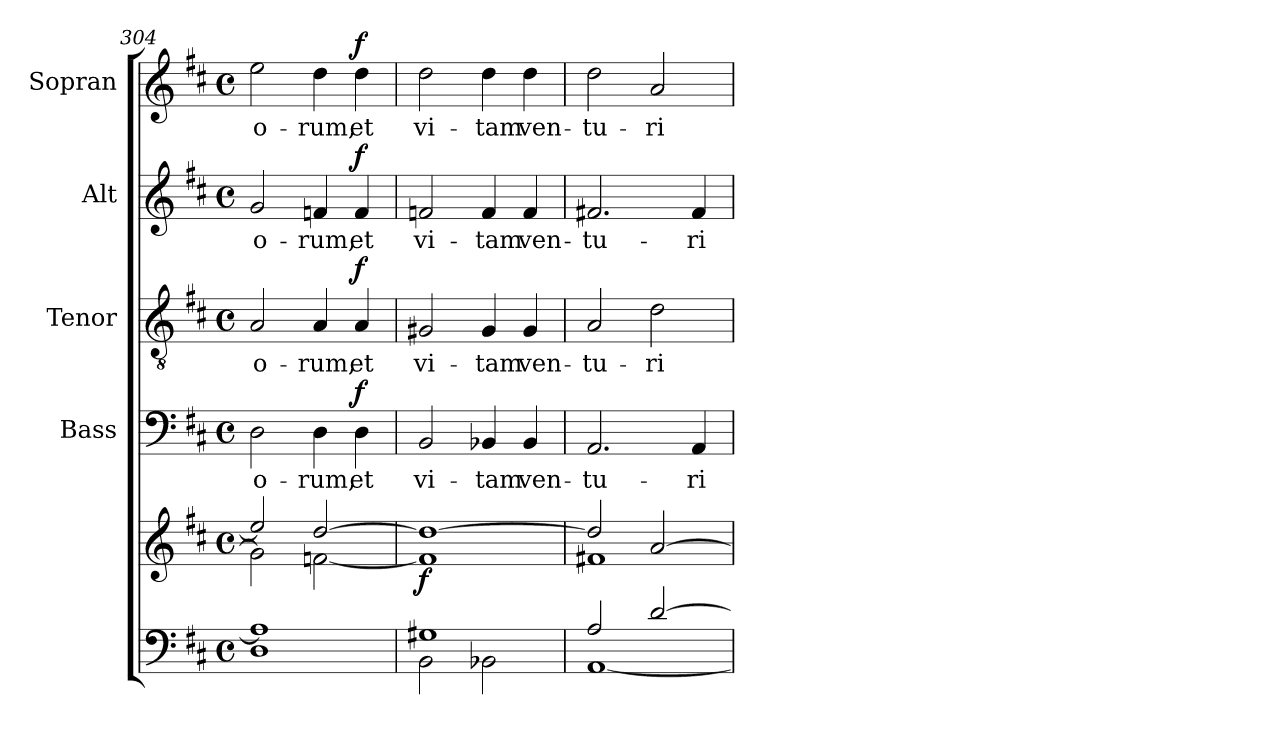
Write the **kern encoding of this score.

**kern	**kern	**dynam	**kern	**text	**dynam	**kern	**text	**dynam	**kern	**text	**dynam	**kern	**text	**dynam
*part5	*part5	*part5	*part4	*part4	*part4	*part3	*part3	*part3	*part2	*part2	*part2	*part1	*part1	*part1
*staff6	*staff5	*staff5/6	*staff4	*staff4	*staff4	*staff3	*staff3	*staff3	*staff2	*staff2	*staff2	*staff1	*staff1	*staff1
*	*	*	*I"Bass	*	*	*I"Tenor	*	*	*I"Alt	*	*	*I"Sopran	*	*
*	*	*	*I'B.	*	*	*I'T.	*	*	*I'A.	*	*	*I'S.	*	*
*clefF4	*clefG2	*	*clefF4	*	*	*clefGv2	*	*	*clefG2	*	*	*clefG2	*	*
*k[f#c#]	*k[f#c#]	*	*k[f#c#]	*	*	*k[f#c#]	*	*	*k[f#c#]	*	*	*k[f#c#]	*	*
*D:	*D:	*	*D:	*	*	*D:	*	*	*D:	*	*	*D:	*	*
*M4/4	*M4/4	*	*M4/4	*	*	*M4/4	*	*	*M4/4	*	*	*M4/4	*	*
*met(c)	*met(c)	*	*met(c)	*	*	*met(c)	*	*	*met(c)	*	*	*met(c)	*	*
=304	=304	=304	=304	=304	=304	=304	=304	=304	=304	=304	=304	=304	=304	=304
*^	*^	*	*	*	*	*	*	*	*	*	*	*	*	*
!	!	!	!	!	!	!LO:LY:b	!	!	!LO:LY:b	!	!	!LO:LY:b	!	!	!LO:LY:b	!
1A]	1D	2ee/]	2g\]	.	2D\	-o-	.	2A/	-o-	.	2g/	-o-	.	2ee\	-o-	.
!	!	!	!	!	!	!LO:LY:b	!	!	!LO:LY:b	!	!	!LO:LY:b	!	!	!LO:LY:b	!
.	.	[>2dd/	[<2fn\	.	4D\	-rum,	.	4A/	-rum,	.	4fn/	-rum,	.	4dd\	-rum,	.
!	!	!	!	!	!	!LO:LY:b	!LO:DY:a	!	!LO:LY:b	!LO:DY:a	!	!LO:LY:b	!LO:DY:a	!	!LO:LY:b	!LO:DY:a
.	.	.	.	.	4D\	et	f	4A/	et	f	4f/	et	f	4dd\	et	f
=305	=305	=305	=305	=305	=305	=305	=305	=305	=305	=305	=305	=305	=305	=305	=305	=305
!	!	!	!	!LO:DY:b	!	!LO:LY:b	!	!	!LO:LY:b	!	!	!LO:LY:b	!	!	!LO:LY:b	!
1G#X	2BB\	1dd_	1f]	f	2BB/	vi-	.	2G#X/	vi-	.	2fn/	vi-	.	2dd\	vi-	.
!	!	!	!	!	!	!LO:LY:b	!	!	!LO:LY:b	!	!	!LO:LY:b	!	!	!LO:LY:b	!
.	2BB-X\	.	.	.	4BB-X/	-tam	.	4G#/	-tam	.	4f/	-tam	.	4dd\	-tam	.
!	!	!	!	!	!	!LO:LY:b	!	!	!LO:LY:b	!	!	!LO:LY:b	!	!	!LO:LY:b	!
.	.	.	.	.	4BB-/	ven-	.	4G#/	ven-	.	4f/	ven-	.	4dd\	ven-	.
=306	=306	=306	=306	=306	=306	=306	=306	=306	=306	=306	=306	=306	=306	=306	=306	=306
!	!	!	!	!	!	!LO:LY:b	!	!	!LO:LY:b	!	!	!LO:LY:b	!	!	!LO:LY:b	!
2A/	[<1AA	2dd/]	1f#X	.	2.AA/	-tu-	.	2A/	-tu-	.	2.f#X/	-tu-	.	2dd\	-tu-	.
!	!	!	!	!	!	!	!	!	!LO:LY:b	!	!	!	!	!	!LO:LY:b	!
[>2d/	.	[>2a/	.	.	.	.	.	2d\	-ri	.	.	.	.	2a/	-ri	.
!	!	!	!	!	!	!LO:LY:b	!	!	!	!	!	!LO:LY:b	!	!	!	!
.	.	.	.	.	4AA/	-ri	.	.	.	.	4f#/	-ri	.	.	.	.
*v	*v	*	*	*	*	*	*	*	*	*	*	*	*	*	*	*
*	*v	*v	*	*	*	*	*	*	*	*	*	*	*	*	*
=	=	=	=	=	=	=	=	=	=	=	=	=	=	=
*-	*-	*-	*-	*-	*-	*-	*-	*-	*-	*-	*-	*-	*-	*-
